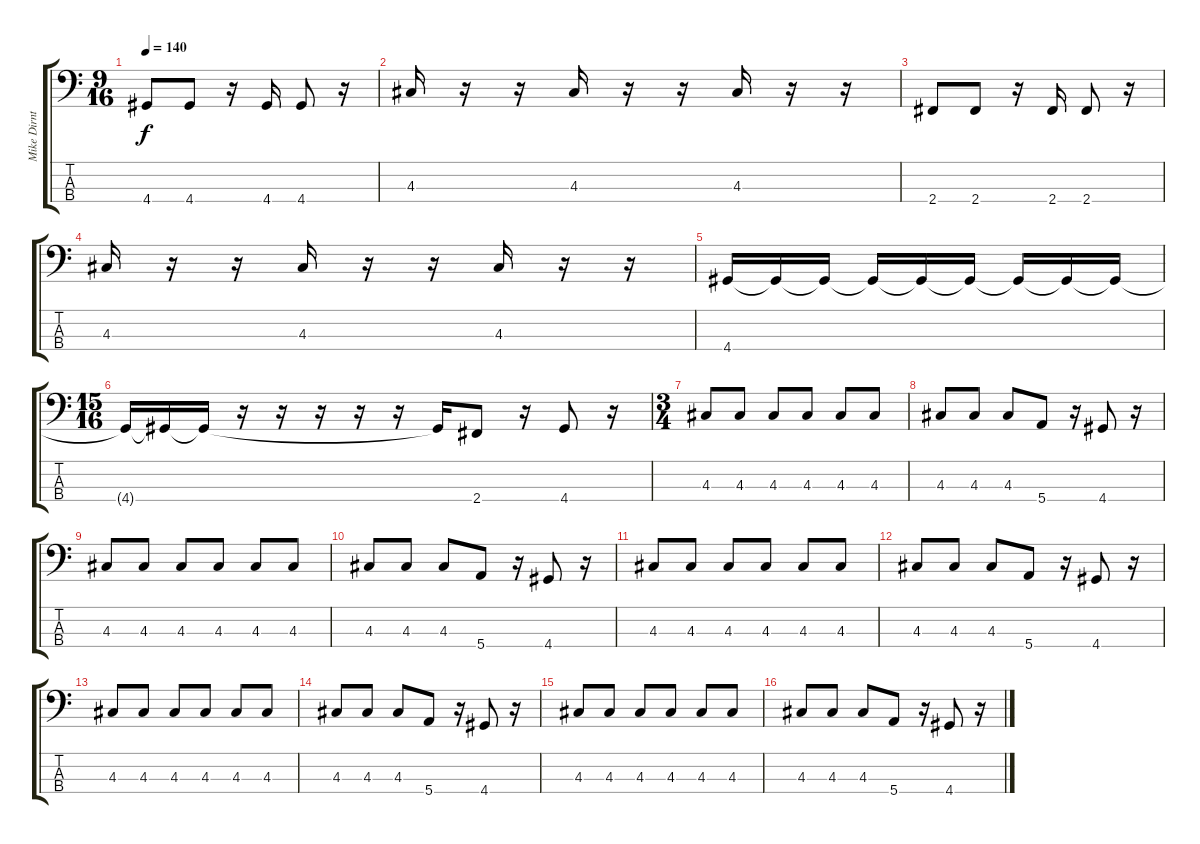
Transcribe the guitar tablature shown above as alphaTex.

\track ("Mike Dirnt" "Mike Dirnt") {instrument electricbassfinger}
\staff {score tabs}
\tuning (G2 D2 A1 E1) {hide}
\ts (9 16)
\tempo 140
\clef f4
\ks c
4.4.8{dy f} 4.4.8 r.16 4.4.16 4.4.8 r.16 |
4.3.16 r.16 r.16 4.3.16 r.16 r.16 4.3.16 r.16 r.16 |
2.4.8 2.4.8 r.16 2.4.16 2.4.8 r.16 |
4.3.16 r.16 r.16 4.3.16 r.16 r.16 4.3.16 r.16 r.16 |
4.4.16 4.4{t}.16 4.4{t}.16 4.4{t}.16 4.4{t}.16 4.4{t}.16 4.4{t}.16 4.4{t}.16 4.4{t}.16 |
\ts (15 16)
4.4{t}.16 4.4{t}.16 4.4{t}.16 r.16 r.16 r.16 r.16 r.16 4.4{t}.16 2.4.8 r.16 4.4.8 r.16 |
\ts (3 4)
4.3.8 4.3.8 4.3.8 4.3.8 4.3.8 4.3.8 |
4.3.8 4.3.8 4.3.8 5.4.8 r.16 4.4.8 r.16 |
4.3.8 4.3.8 4.3.8 4.3.8 4.3.8 4.3.8 |
4.3.8 4.3.8 4.3.8 5.4.8 r.16 4.4.8 r.16 |
4.3.8 4.3.8 4.3.8 4.3.8 4.3.8 4.3.8 |
4.3.8 4.3.8 4.3.8 5.4.8 r.16 4.4.8 r.16 |
4.3.8 4.3.8 4.3.8 4.3.8 4.3.8 4.3.8 |
4.3.8 4.3.8 4.3.8 5.4.8 r.16 4.4.8 r.16 |
4.3.8 4.3.8 4.3.8 4.3.8 4.3.8 4.3.8 |
4.3.8 4.3.8 4.3.8 5.4.8 r.16 4.4.8 r.16
